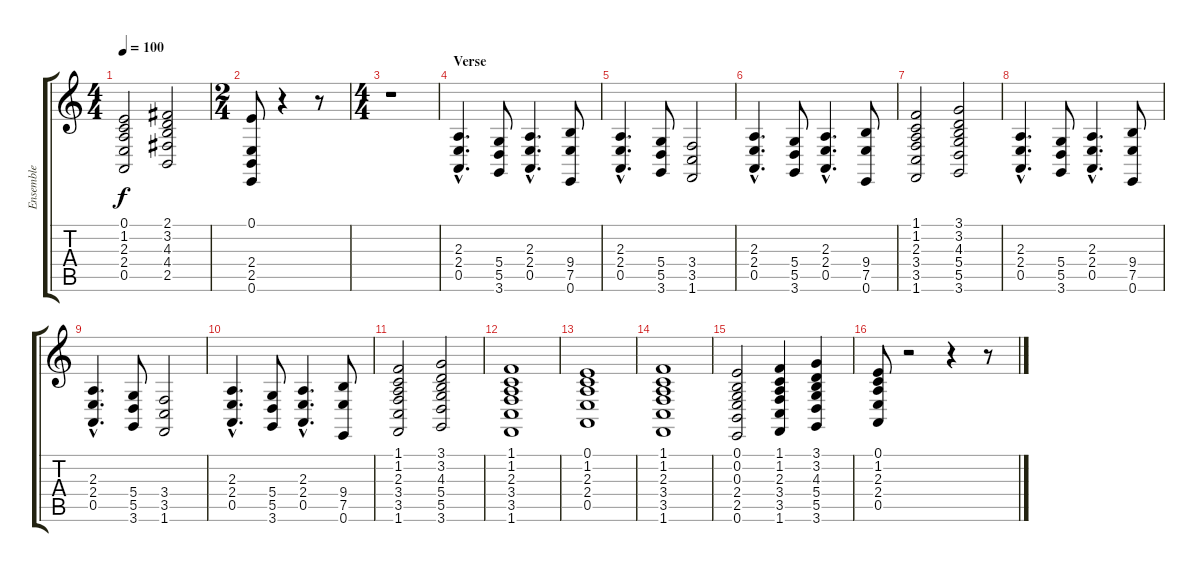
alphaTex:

\track ("Ensemble" "Ensemble") {instrument stringensemble1}
\staff {score tabs}
\tuning (E4 B3 G3 D3 A2 E2) {hide}
\ts (4 4)
\tempo 100
\clef g2
\ks c
(0.1 1.2 2.3 2.4 0.5).2{dy f} (2.1 3.2 4.3 4.4 2.5).2 |
\ts (2 4)
(0.1 2.4 2.5 0.6).8 r.4 r.8 |
\ts (4 4)
r.1 |
\section ("" "Verse")
(2.3{hac} 2.4{hac} 0.5{hac}).4{d} (5.4 5.5 3.6).8 (2.3{hac} 2.4{hac} 0.5{hac}).4{d} (9.4 7.5 0.6).8 |
(2.3{hac} 2.4{hac} 0.5{hac}).4{d} (5.4 5.5 3.6).8 (3.4 3.5 1.6).2 |
(2.3{hac} 2.4{hac} 0.5{hac}).4{d} (5.4 5.5 3.6).8 (2.3{hac} 2.4{hac} 0.5{hac}).4{d} (9.4 7.5 0.6).8 |
(1.1 1.2 2.3 3.4 3.5 1.6).2 (3.1 3.2 4.3 5.4 5.5 3.6).2 |
(2.3{hac} 2.4{hac} 0.5{hac}).4{d} (5.4 5.5 3.6).8 (2.3{hac} 2.4{hac} 0.5{hac}).4{d} (9.4 7.5 0.6).8 |
(2.3{hac} 2.4{hac} 0.5{hac}).4{d} (5.4 5.5 3.6).8 (3.4 3.5 1.6).2 |
(2.3{hac} 2.4{hac} 0.5{hac}).4{d} (5.4 5.5 3.6).8 (2.3{hac} 2.4{hac} 0.5{hac}).4{d} (9.4 7.5 0.6).8 |
(1.1 1.2 2.3 3.4 3.5 1.6).2 (3.1 3.2 4.3 5.4 5.5 3.6).2 |
\section ("" "")
(1.1 1.2 2.3 3.4 3.5 1.6).1 |
(0.1 1.2 2.3 2.4 0.5).1 |
(1.1 1.2 2.3 3.4 3.5 1.6).1 |
(0.1 0.2 0.3 2.4 2.5 0.6).2 (1.1 1.2 2.3 3.4 3.5 1.6).4 (3.1 3.2 4.3 5.4 5.5 3.6).4 |
\section ("" "")
(0.1 1.2 2.3 2.4 0.5).8 r.2 r.4 r.8
